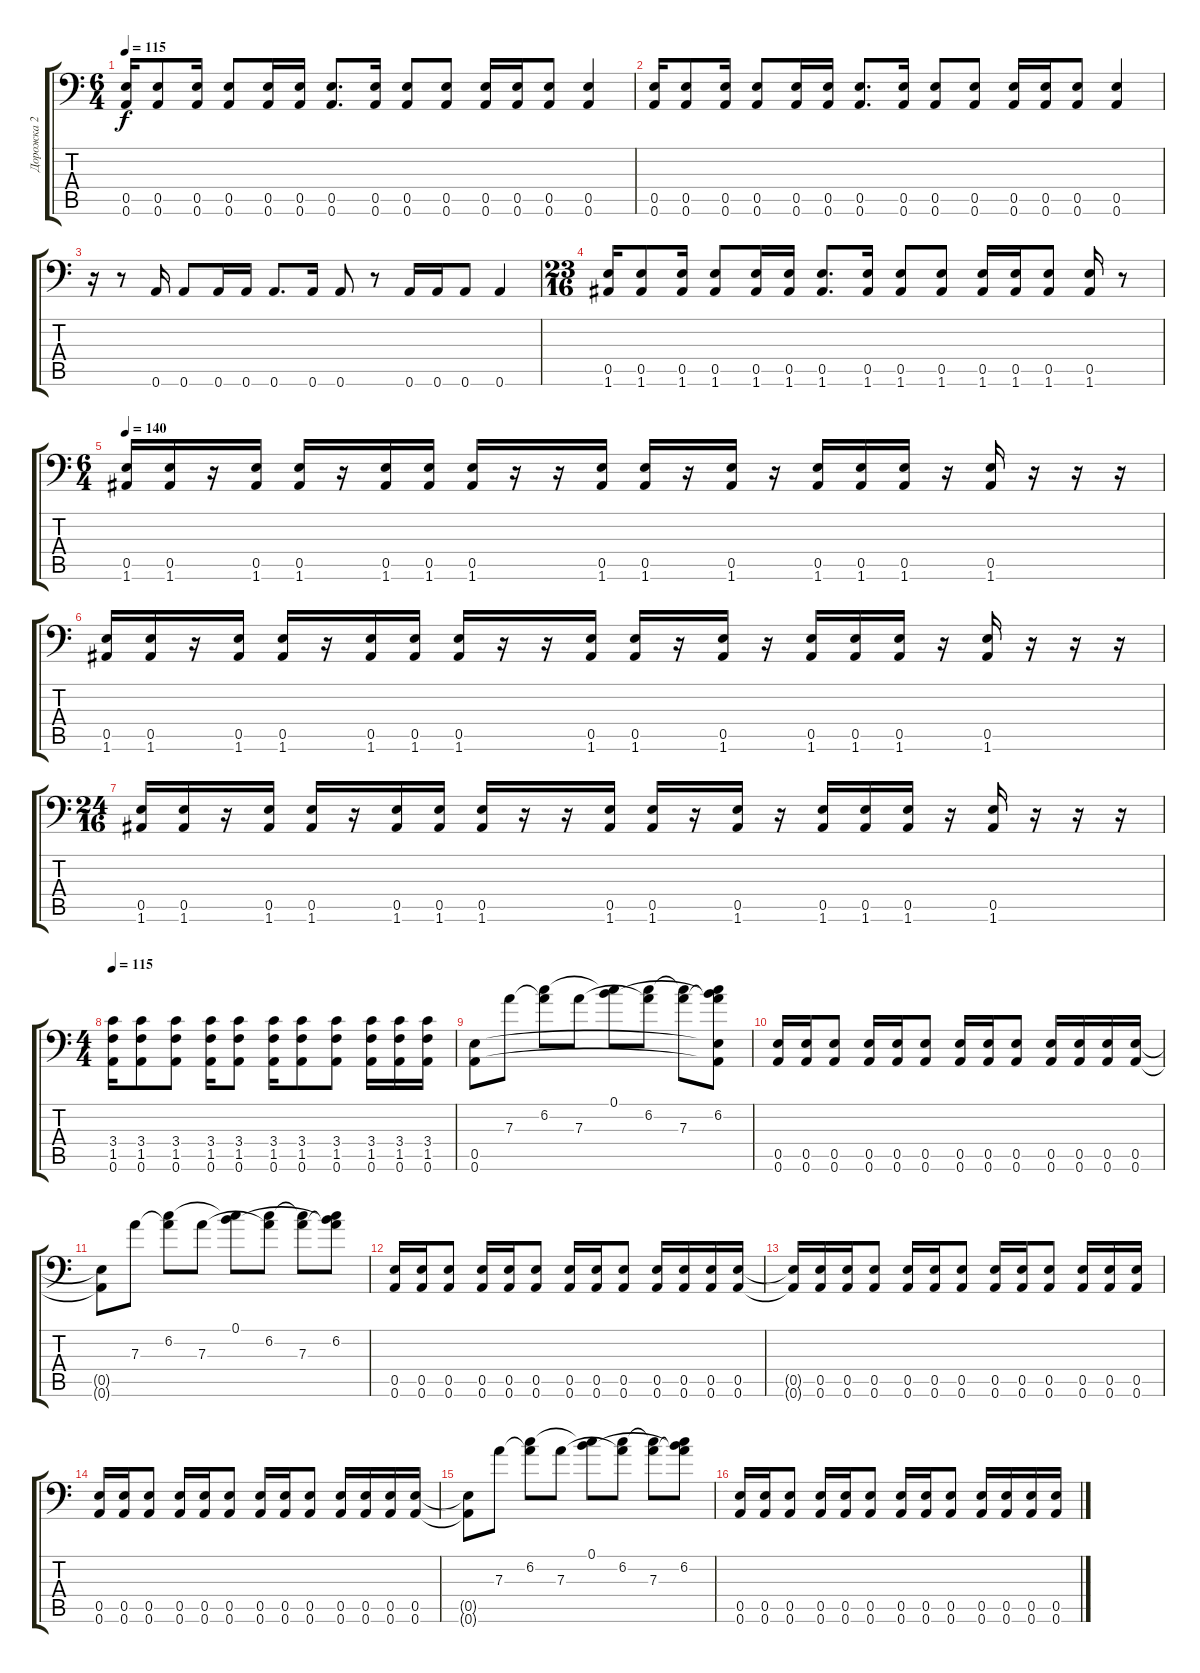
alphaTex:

\track ("Дорожка 2" "Дорожка 2") {instrument distortionguitar}
\staff {score tabs}
\tuning (B3 Gb3 D3 A2 E2 A1) {hide}
\ts (6 4)
\tempo 115
\clef f4
\ks c
(0.5 0.6).16{dy f} (0.5 0.6).8 (0.5 0.6).16 (0.5 0.6).8 (0.5 0.6).16 (0.5 0.6).16 (0.5 0.6).8{d} (0.5 0.6).16 (0.5 0.6).8 (0.5 0.6).8 (0.5 0.6).16 (0.5 0.6).16 (0.5 0.6).8 (0.5 0.6).4 |
(0.5 0.6).16 (0.5 0.6).8 (0.5 0.6).16 (0.5 0.6).8 (0.5 0.6).16 (0.5 0.6).16 (0.5 0.6).8{d} (0.5 0.6).16 (0.5 0.6).8 (0.5 0.6).8 (0.5 0.6).16 (0.5 0.6).16 (0.5 0.6).8 (0.5 0.6).4 |
r.16 r.8 0.6.16 0.6.8 0.6.16 0.6.16 0.6.8{d} 0.6.16 0.6.8 r.8 0.6.16 0.6.16 0.6.8 0.6.4 |
\ts (23 16)
(0.5 1.6).16 (0.5 1.6).8 (0.5 1.6).16 (0.5 1.6).8 (0.5 1.6).16 (0.5 1.6).16 (0.5 1.6).8{d} (0.5 1.6).16 (0.5 1.6).8 (0.5 1.6).8 (0.5 1.6).16 (0.5 1.6).16 (0.5 1.6).8 (0.5 1.6).16 r.8 |
\ts (6 4)
\tempo 140
(0.5 1.6).16 (0.5 1.6).16 r.16 (0.5 1.6).16 (0.5 1.6).16 r.16 (0.5 1.6).16 (0.5 1.6).16 (0.5 1.6).16 r.16 r.16 (0.5 1.6).16 (0.5 1.6).16 r.16 (0.5 1.6).16 r.16 (0.5 1.6).16 (0.5 1.6).16 (0.5 1.6).16 r.16 (0.5 1.6).16 r.16 r.16 r.16 |
(0.5 1.6).16 (0.5 1.6).16 r.16 (0.5 1.6).16 (0.5 1.6).16 r.16 (0.5 1.6).16 (0.5 1.6).16 (0.5 1.6).16 r.16 r.16 (0.5 1.6).16 (0.5 1.6).16 r.16 (0.5 1.6).16 r.16 (0.5 1.6).16 (0.5 1.6).16 (0.5 1.6).16 r.16 (0.5 1.6).16 r.16 r.16 r.16 |
\ts (24 16)
(0.5 1.6).16 (0.5 1.6).16 r.16 (0.5 1.6).16 (0.5 1.6).16 r.16 (0.5 1.6).16 (0.5 1.6).16 (0.5 1.6).16 r.16 r.16 (0.5 1.6).16 (0.5 1.6).16 r.16 (0.5 1.6).16 r.16 (0.5 1.6).16 (0.5 1.6).16 (0.5 1.6).16 r.16 (0.5 1.6).16 r.16 r.16 r.16 |
\ts (4 4)
\tempo 115
(3.4 1.5 0.6).16 (3.4 1.5 0.6).8 (3.4 1.5 0.6).8 (3.4 1.5 0.6).16 (3.4 1.5 0.6).8 (3.4 1.5 0.6).16 (3.4 1.5 0.6).8 (3.4 1.5 0.6).8 (3.4 1.5 0.6).16 (3.4 1.5 0.6).16 (3.4 1.5 0.6).16 |
(0.5 0.6).8 7.3.8 (6.2 7.3{t}).8 7.3.8 (0.1 6.2{t}).8 (6.2 7.3{t}).8 (6.2{t} 7.3).8 (0.1{t} 6.2 7.3{t} 0.5{t} 0.6{t}).8 |
(0.5 0.6).16 (0.5 0.6).16 (0.5 0.6).8 (0.5 0.6).16 (0.5 0.6).16 (0.5 0.6).8 (0.5 0.6).16 (0.5 0.6).16 (0.5 0.6).8 (0.5 0.6).16 (0.5 0.6).16 (0.5 0.6).16 (0.5 0.6).16 |
(0.5{t} 0.6{t}).8 7.3.8 (6.2 7.3{t}).8 7.3.8 (0.1 6.2{t}).8 (6.2 7.3{t}).8 (6.2{t} 7.3).8 (0.1{t} 6.2 7.3{t}).8 |
(0.5 0.6).16 (0.5 0.6).16 (0.5 0.6).8 (0.5 0.6).16 (0.5 0.6).16 (0.5 0.6).8 (0.5 0.6).16 (0.5 0.6).16 (0.5 0.6).8 (0.5 0.6).16 (0.5 0.6).16 (0.5 0.6).16 (0.5 0.6).16 |
(0.5{t} 0.6{t}).16 (0.5 0.6).16 (0.5 0.6).16 (0.5 0.6).8 (0.5 0.6).16 (0.5 0.6).16 (0.5 0.6).8 (0.5 0.6).16 (0.5 0.6).16 (0.5 0.6).8 (0.5 0.6).16 (0.5 0.6).16 (0.5 0.6).16 |
(0.5 0.6).16 (0.5 0.6).16 (0.5 0.6).8 (0.5 0.6).16 (0.5 0.6).16 (0.5 0.6).8 (0.5 0.6).16 (0.5 0.6).16 (0.5 0.6).8 (0.5 0.6).16 (0.5 0.6).16 (0.5 0.6).16 (0.5 0.6).16 |
(0.5{t} 0.6{t}).8 7.3.8 (6.2 7.3{t}).8 7.3.8 (0.1 6.2{t}).8 (6.2 7.3{t}).8 (6.2{t} 7.3).8 (0.1{t} 6.2 7.3{t}).8 |
(0.5 0.6).16 (0.5 0.6).16 (0.5 0.6).8 (0.5 0.6).16 (0.5 0.6).16 (0.5 0.6).8 (0.5 0.6).16 (0.5 0.6).16 (0.5 0.6).8 (0.5 0.6).16 (0.5 0.6).16 (0.5 0.6).16 (0.5 0.6).16
